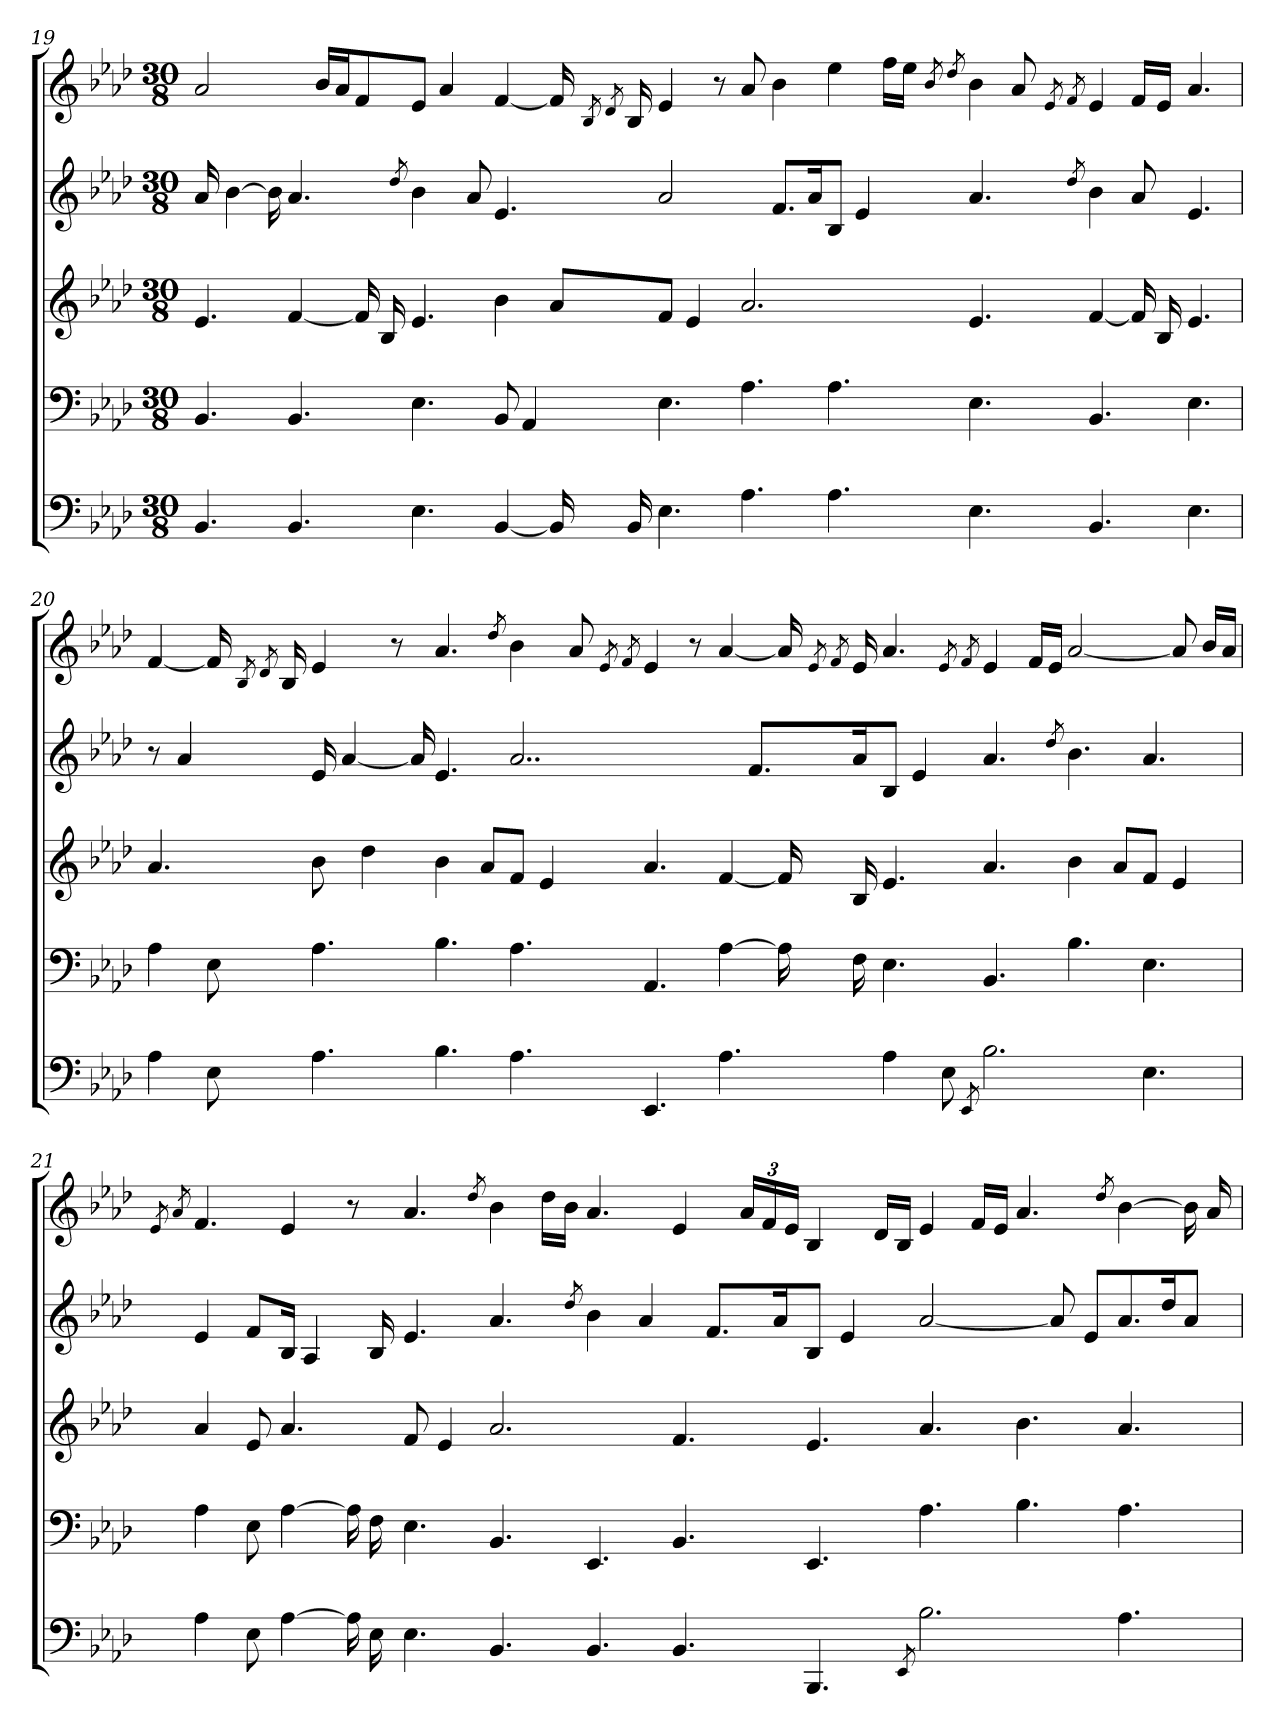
**kern	**kern	**kern	**kern	**kern
*part5	*part4	*part3	*part2	*part1
*staff5	*staff4	*staff3	*staff2	*staff1
*clefF4	*clefF4	*clefG2	*clefG2	*clefG2
*k[b-e-a-d-]	*k[b-e-a-d-]	*k[b-e-a-d-]	*k[b-e-a-d-]	*k[b-e-a-d-]
*M30/8	*M30/8	*M30/8	*M30/8	*M30/8
=19	=19	=19	=19	=19
4.BB-	4.BB-	4.e-	16a-	2a-
.	.	.	[4b-	.
.	.	.	16b-]	.
4.BB-	4.BB-	[4f	4.a-	.
.	.	.	.	16b-/LL
.	.	.	.	16a-/J
.	.	16f]	.	8f/
.	.	16B-	.	.
.	.	.	8qdd-	.
4.E-	4.E-	4.e-	4b-	8e-/J
.	.	.	.	4a-
.	.	.	8a-	.
[4BB-	8BB-	4b-	4.e-	[4f
.	4AA-	.	.	.
16BB-]	.	8a-/L	.	16f]
.	.	.	.	8qB-
.	.	.	.	8qd-
16BB-	.	.	.	16B-
4.E-	4.E-	8f/J	2a-	4e-
.	.	4e-	.	.
.	.	.	.	8r
4.A-	4.A-	2.a-	.	8a-
.	.	.	8.f/L	4b-
.	.	.	16a-/K	.
4.A-	4.A-	.	8B-/J	4ee-
.	.	.	4e-	.
.	.	.	.	16ff\LL
.	.	.	.	16ee-\JJ
.	.	.	.	8qb-
.	.	.	.	8qdd-
4.E-	4.E-	4.e-	4.a-	4b-
.	.	.	.	8a-
.	.	.	.	8qe-
.	.	.	8qdd-	8qf
4.BB-	4.BB-	[4f	4b-	4e-
.	.	16f]	8a-	16f/LL
.	.	16B-	.	16e-/JJ
4.E-	4.E-	4.e-	4.e-	4.a-
=20	=20	=20	=20	=20
4A-	4A-	4.a-	8r	[4f
.	.	.	4a-	.
8E-	8E-	.	.	16f]
.	.	.	.	8qB-
.	.	.	.	8qd-
.	.	.	.	16B-
4.A-	4.A-	8b-	16e-	4e-
.	.	.	[4a-	.
.	.	4dd-	.	.
.	.	.	.	8r
.	.	.	16a-]	.
4.B-	4.B-	4b-	4.e-	4.a-
.	.	8a-/L	.	.
.	.	.	.	8qdd-
4.A-	4.A-	8f/J	2..a-	4b-
.	.	4e-	.	.
.	.	.	.	8a-
.	.	.	.	8qe-
.	.	.	.	8qf
4.EE-	4.AA-	4.a-	.	4e-
.	.	.	.	8r
4.A-	[4A-	[4f	.	[4a-
.	.	.	8.f/L	.
.	16A-]	16f]	.	16a-]
.	.	.	.	8qe-
.	.	.	.	8qf
.	16F	16B-	16a-/K	16e-
4A-	4.E-	4.e-	8B-/J	4.a-
.	.	.	4e-	.
8E-	.	.	.	.
.	.	.	.	8qe-
8qEE-	.	.	.	8qf
2.B-	4.BB-	4.a-	4.a-	4e-
.	.	.	.	16f/LL
.	.	.	.	16e-/JJ
.	.	.	8qdd-	.
.	4.B-	4b-	4.b-	[2a-
.	.	8a-/L	.	.
4.E-	4.E-	8f/J	4.a-	.
.	.	4e-	.	8a-]
.	.	.	.	16b-/LL
.	.	.	.	16a-/JJ
=21	=21	=21	=21	=21
.	.	.	.	8qe-
.	.	.	.	8qa-
4A-	4A-	4a-	4e-	4.f
8E-	8E-	8e-	8f/L	.
[4A-	[4A-	4.a-	16B-/Jk	4e-
.	.	.	4A-	.
16A-]	16A-]	.	.	8r
16E-	16F	.	16B-	.
4.E-	4.E-	8f	4.e-	4.a-
.	.	4e-	.	.
.	.	.	.	8qdd-
4.BB-	4.BB-	2.a-	4.a-	4b-
.	.	.	.	16dd-\LL
.	.	.	.	16b-\JJ
.	.	.	8qdd-	.
4.BB-	4.EE-	.	4b-	4.a-
.	.	.	4a-	.
4.BB-	4.BB-	4.f	.	4e-
.	.	.	8.f/L	.
.	.	.	.	24a-/LL
.	.	.	.	24f/
.	.	.	16a-/K	.
.	.	.	.	24e-/JJ
4.BBB-	4.EE-	4.e-	8B-/J	4B-
.	.	.	4e-	.
.	.	.	.	16d-/LL
.	.	.	.	16B-/JJ
8qEE-	.	.	.	.
2.B-	4.A-	4.a-	[2a-	4e-
.	.	.	.	16f/LL
.	.	.	.	16e-/JJ
.	4.B-	4.b-	.	4.a-
.	.	.	8a-]	.
.	.	.	8e-/L	.
.	.	.	.	8qdd-
4.A-	4.A-	4.a-	8.a-/	[4b-
.	.	.	16dd-/K	.
.	.	.	8a-/J	16b-]
.	.	.	.	16a-
=	=	=	=	=
*-	*-	*-	*-	*-
